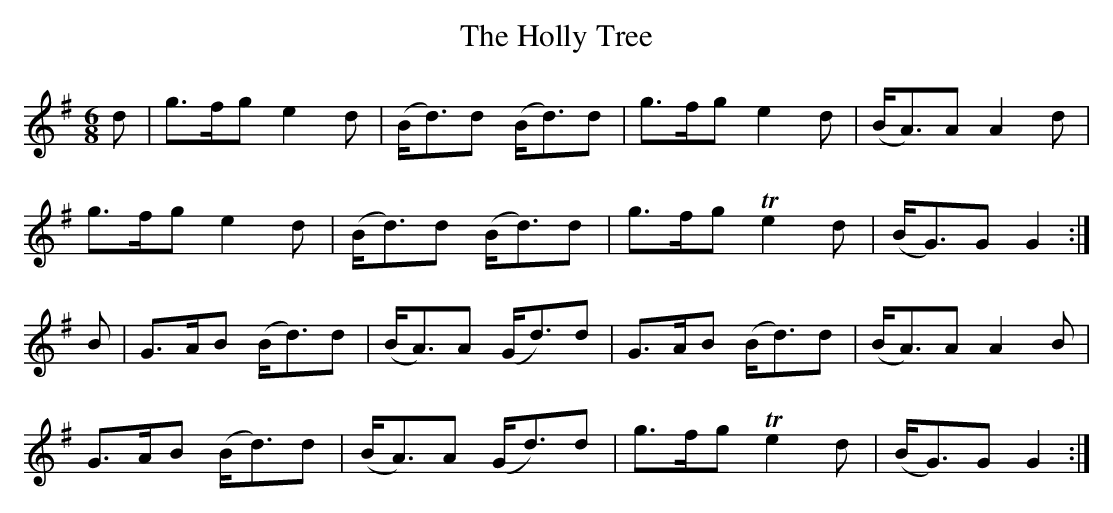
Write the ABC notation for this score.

X:1
T: The Holly Tree
M: 6/8
L: 1/8
K: G
d|g>fg e2d|(B<d)d (B<d)d|g>fg e2d|(B<A)A A2d|
g>fg e2d|(B<d)d (B<d)d|g>fg Te2d|(B<G)G G2:|
B|G>AB (B<d)d|(B<A)A (G<d)d|G>AB (B<d)d|(B<A)A A2B|
G>AB (B<d)d|(B<A)A (G<d)d|g>fg Te2d|(B<G)G G2:|
